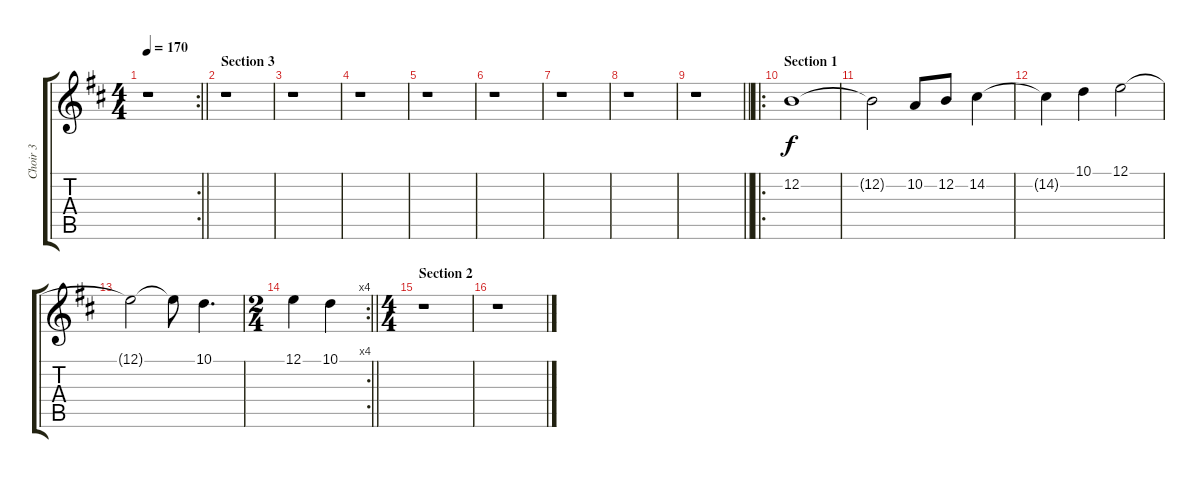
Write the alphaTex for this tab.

\track ("Choir 3" "Choir 3") {instrument choiraahs}
\staff {score tabs}
\tuning (E4 B3 G3 D3 A2 E2) {hide}
\rc 2
\ts (4 4)
\tempo 170
\clef g2
\barLineRight lightlight
\ks d
r.1{dy f} |
\section ("" "Section 3")
r.1 |
r.1 |
r.1 |
r.1 |
r.1 |
r.1 |
r.1 |
\barLineRight lightlight
r.1 |
\ro
\section ("" "Section 1")
12.2.1 |
12.2{t}.2 10.2.8 12.2.8 14.2.4 |
14.2{t}.4 10.1.4 12.1.2 |
12.1{t}.2 12.1{t}.8 10.1.4{d} |
\rc 4
\ts (2 4)
\barLineRight lightlight
12.1.4 10.1.4 |
\ts (4 4)
\section ("" "Section 2")
r.1 |
r.1
